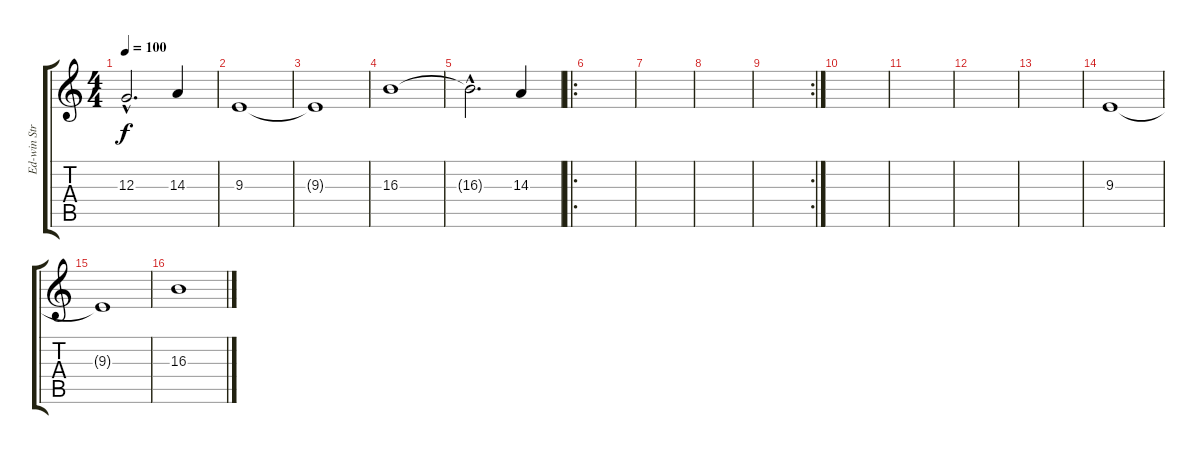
\track ("Ed-win Strings" "Ed-win Str") {instrument synthstrings1}
\staff {score tabs}
\tuning (E4 B3 G3 D3 A2 E2) {hide}
\ts (4 4)
\tempo 100
\clef g2
\ks c
12.3{hac t}.2{d dy f} 14.3.4 |
9.3.1 |
9.3{t}.1 |
16.3.1 |
16.3{hac t}.2{d} 14.3.4 |
\ro
|
|
|
\rc 2
|
|
|
|
|
9.3.1{volume 10} |
9.3{t}.1 |
16.3.1
